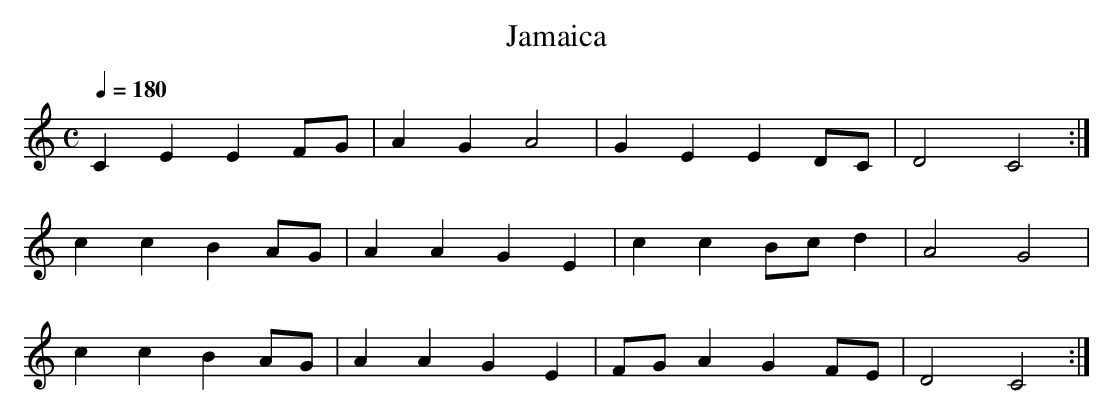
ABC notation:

X:1
T:Jamaica
M:C
L:1/8
Q:1/4=180
K:Cmaj clef=treble
O:England
C2 E2 E2 FG | A2 G2 A4 | G2 E2 E2 DC | D4 C4 :|
c2 c2 B2 AG | A2 A2 G2 E2 |\
c2 c2 Bc d2 | A4 G4 |
c2 c2 B2 AG | A2 A2 G2 E2 |\
FG A2 G2 FE | D4 C4 :|
